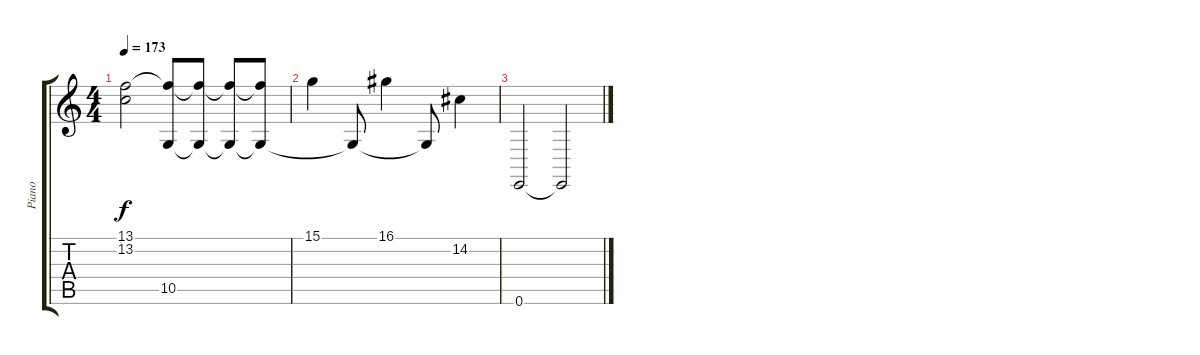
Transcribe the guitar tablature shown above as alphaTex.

\track ("Piano" "Piano") {instrument electricgrandpiano}
\staff {score tabs}
\tuning (E4 B3 G3 D3 A2 E2) {hide}
\ts (4 4)
\tempo 173
\clef g2
\ks c
(13.1 13.2).2{dy f} (13.1{t} 10.5).8 (13.1{t} 10.5{t}).8 (13.1{t} 10.5{t}).8 (13.1{t} 10.5{t}).8 |
15.1.4 10.5{t}.8 16.1.4 10.5{t}.8 14.2.4 |
0.6.2 0.6{t}.2
